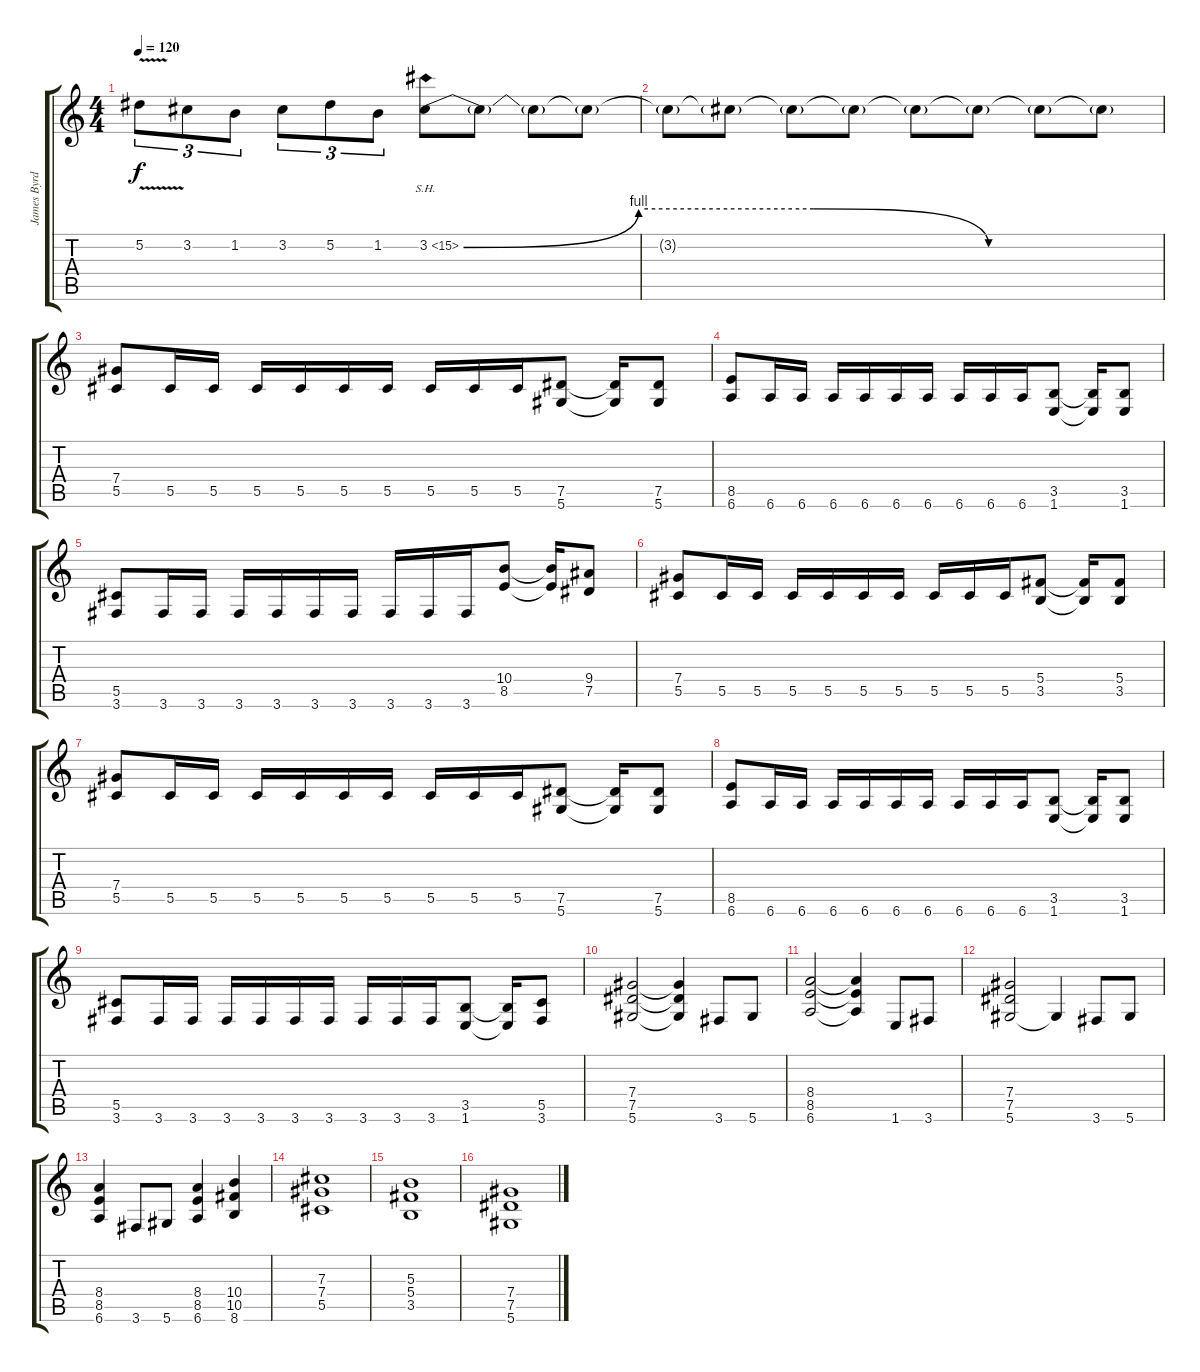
\track ("James Byrd" "James Byrd") {instrument overdrivenguitar}
\staff {score tabs}
\tuning (Eb4 Bb3 Gb3 Db3 Ab2 Eb2) {hide}
\ts (4 4)
\tempo 120
\clef g2
\ks c
5.2{v}.8{tu (3 2) dy f} 3.2.8{tu (3 2)} 1.2.8{tu (3 2)} 3.2.8{tu (3 2)} 5.2.8{tu (3 2)} 1.2.8{tu (3 2)} 3.2{be (custom 0 0 15 4 30 4 45 0 60 0) sh 12}.8 3.2{t}.8 3.2{t}.8 3.2{t}.8 |
3.2{t}.8 3.2{t}.8 3.2{t}.8 3.2{t}.8 3.2{t}.8 3.2{t}.8 3.2{t}.8 3.2{t}.8 |
(7.4 5.5).8{volume 13} 5.5.16 5.5.16 5.5.16 5.5.16 5.5.16 5.5.16 5.5.16 5.5.16 5.5.16 (7.5 5.6).8 (7.5{t} 5.6{t}).16 (7.5 5.6).8 |
(8.5 6.6).8 6.6.16 6.6.16 6.6.16 6.6.16 6.6.16 6.6.16 6.6.16 6.6.16 6.6.16 (3.5 1.6).8 (3.5{t} 1.6{t}).16 (3.5 1.6).8 |
(5.5 3.6).8 3.6.16 3.6.16 3.6.16 3.6.16 3.6.16 3.6.16 3.6.16 3.6.16 3.6.16 (10.4 8.5).8 (10.4{t} 8.5{t}).16 (9.4 7.5).8 |
(7.4 5.5).8 5.5.16 5.5.16 5.5.16 5.5.16 5.5.16 5.5.16 5.5.16 5.5.16 5.5.16 (5.4 3.5).8 (5.4{t} 3.5{t}).16 (5.4 3.5).8 |
(7.4 5.5).8 5.5.16 5.5.16 5.5.16 5.5.16 5.5.16 5.5.16 5.5.16 5.5.16 5.5.16 (7.5 5.6).8 (7.5{t} 5.6{t}).16 (7.5 5.6).8 |
(8.5 6.6).8 6.6.16 6.6.16 6.6.16 6.6.16 6.6.16 6.6.16 6.6.16 6.6.16 6.6.16 (3.5 1.6).8 (3.5{t} 1.6{t}).16 (3.5 1.6).8 |
(5.5 3.6).8 3.6.16 3.6.16 3.6.16 3.6.16 3.6.16 3.6.16 3.6.16 3.6.16 3.6.16 (3.5 1.6).8 (3.5{t} 1.6{t}).16 (5.5 3.6).8 |
(7.4 7.5 5.6).2 (7.4{t} 7.5{t} 5.6{t}).4 3.6.8 5.6.8 |
(8.4 8.5 6.6).2 (8.4{t} 8.5{t} 6.6{t}).4 1.6.8 3.6.8 |
(7.4 7.5 5.6).2 5.6{t}.4 3.6.8 5.6.8 |
(8.4 8.5 6.6).4 3.6.8 5.6.8 (8.4 8.5 6.6).4 (10.4 10.5 8.6).4 |
(7.3 7.4 5.5).1 |
(5.3 5.4 3.5).1 |
(7.4 7.5 5.6).1
